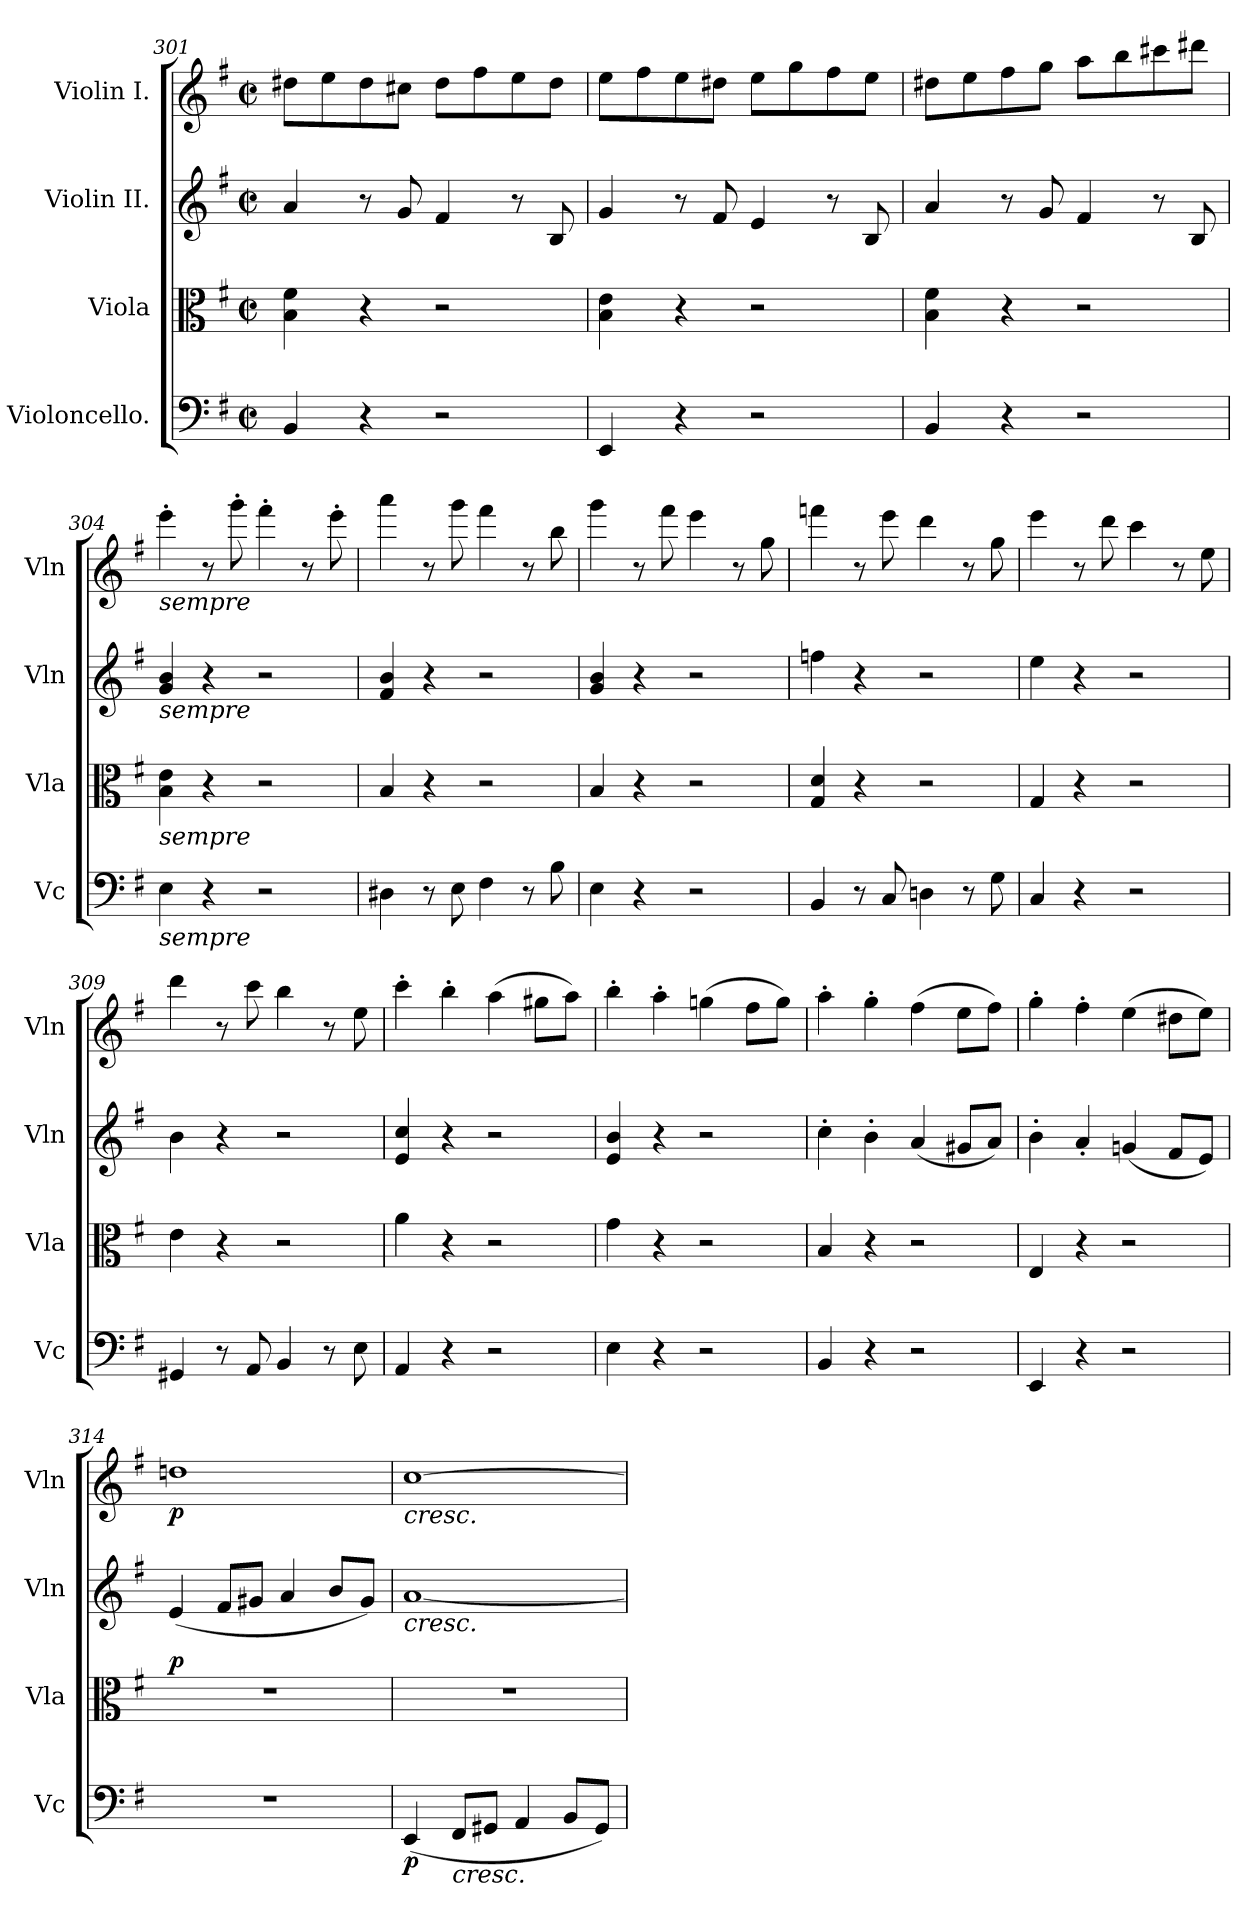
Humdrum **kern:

**kern	**dynam	**kern	**dynam	**kern	**kern	**dynam
*part4	*part4	*part3	*part3	*part2	*part1	*part1
*staff4	*staff4	*staff3	*staff3	*staff2	*staff1	*staff1
*I"Violoncello.	*	*I"Viola	*	*I"Violin II.	*I"Violin I.	*
*I'Vc	*	*I'Vla	*	*I'Vln	*I'Vln	*
*clefF4	*	*clefC3	*	*clefG2	*clefG2	*
*k[f#]	*	*k[f#]	*	*k[f#]	*k[f#]	*
*M2/2	*	*M2/2	*	*M2/2	*M2/2	*
*met(c|)	*	*met(c|)	*	*met(c|)	*met(c|)	*
=301	=301	=301	=301	=301	=301	=301
4BB	.	4B 4f#	.	4a	8dd#XL	.
.	.	.	.	.	8ee	.
4r	.	4r	.	8r	8dd#	.
.	.	.	.	8g	8cc#XJ	.
2r	.	2r	.	4f#	8dd#L	.
.	.	.	.	.	8ff#	.
.	.	.	.	8r	8ee	.
.	.	.	.	8B	8dd#J	.
=302	=302	=302	=302	=302	=302	=302
4EE	.	4B 4e	.	4g	8eeL	.
.	.	.	.	.	8ff#	.
4r	.	4r	.	8r	8ee	.
.	.	.	.	8f#	8dd#XJ	.
2r	.	2r	.	4e	8eeL	.
.	.	.	.	.	8gg	.
.	.	.	.	8r	8ff#	.
.	.	.	.	8B	8eeJ	.
=303	=303	=303	=303	=303	=303	=303
4BB	.	4B 4f#	.	4a	8dd#XL	.
.	.	.	.	.	8ee	.
4r	.	4r	.	8r	8ff#	.
.	.	.	.	8g	8ggJ	.
2r	.	2r	.	4f#	8aaL	.
.	.	.	.	.	8bb	.
.	.	.	.	8r	8ccc#X	.
.	.	.	.	8B	8ddd#XJ	.
=304	=304	=304	=304	=304	=304	=304
!	!	!	!	!	!LO:TX:b:i:t=sempre	!
!	!	!	!	!LO:TX:b:i:t=sempre	!	!
!	!	!LO:TX:b:i:t=sempre	!	!	!	!
!LO:TX:b:i:t=sempre	!	!	!	!	!	!
4E	.	4B 4e	.	4g 4b	4eee'	.
4r	.	4r	.	4r	8r	.
.	.	.	.	.	8ggg'	.
2r	.	2r	.	2r	4fff#'	.
.	.	.	.	.	8r	.
.	.	.	.	.	8eee'	.
=305	=305	=305	=305	=305	=305	=305
4D#X	.	4B	.	4f# 4b	4aaa	.
8r	.	4r	.	4r	8r	.
8E	.	.	.	.	8ggg	.
4F#	.	2r	.	2r	4fff#	.
8r	.	.	.	.	8r	.
8B	.	.	.	.	8bb	.
=306	=306	=306	=306	=306	=306	=306
4E	.	4B	.	4g 4b	4ggg	.
4r	.	4r	.	4r	8r	.
.	.	.	.	.	8fff#	.
2r	.	2r	.	2r	4eee	.
.	.	.	.	.	8r	.
.	.	.	.	.	8gg	.
=307	=307	=307	=307	=307	=307	=307
4BB	.	4G 4d	.	4ffn	4fffn	.
8r	.	4r	.	4r	8r	.
8C	.	.	.	.	8eee	.
4Dn	.	2r	.	2r	4ddd	.
8r	.	.	.	.	8r	.
8G	.	.	.	.	8gg	.
=308	=308	=308	=308	=308	=308	=308
4C	.	4G	.	4ee	4eee	.
4r	.	4r	.	4r	8r	.
.	.	.	.	.	8ddd	.
2r	.	2r	.	2r	4ccc	.
.	.	.	.	.	8r	.
.	.	.	.	.	8ee	.
=309	=309	=309	=309	=309	=309	=309
4GG#X	.	4e	.	4b	4ddd	.
8r	.	4r	.	4r	8r	.
8AA	.	.	.	.	8ccc	.
4BB	.	2r	.	2r	4bb	.
8r	.	.	.	.	8r	.
8E	.	.	.	.	8ee	.
=310	=310	=310	=310	=310	=310	=310
4AA	.	4a	.	4e 4cc	4ccc'	.
4r	.	4r	.	4r	4bb'	.
2r	.	2r	.	2r	(4aa	.
.	.	.	.	.	8gg#XL	.
.	.	.	.	.	8aaJ)	.
=311	=311	=311	=311	=311	=311	=311
4E	.	4g	.	4e 4b	4bb'	.
4r	.	4r	.	4r	4aa'	.
2r	.	2r	.	2r	(4ggn	.
.	.	.	.	.	8ff#L	.
.	.	.	.	.	8ggJ)	.
=312	=312	=312	=312	=312	=312	=312
4BB	.	4B	.	4cc'	4aa'	.
4r	.	4r	.	4b'	4gg'	.
2r	.	2r	.	(4a	(4ff#	.
.	.	.	.	8g#XL	8eeL	.
.	.	.	.	8aJ)	8ff#J)	.
=313	=313	=313	=313	=313	=313	=313
4EE	.	4E	.	4b'	4gg'	.
4r	.	4r	.	4a'	4ff#'	.
2r	.	2r	.	(4gn	(4ee	.
.	.	.	.	8f#L	8dd#XL	.
.	.	.	.	8eJ)	8eeJ)	.
=314	=314	=314	=314	=314	=314	=314
!	!	!	!LO:DY:a	!	!	!
1r	.	1r	p	(4e	1ddn	p
.	.	.	.	8f#L	.	.
.	.	.	.	8g#XJ	.	.
.	.	.	.	4a	.	.
.	.	.	.	8bL	.	.
.	.	.	.	8g#J)	.	.
=315	=315	=315	=315	=315	=315	=315
!	!	!	!	!	!LO:TX:b:i:t=cresc.	!
!	!	!	!	!LO:TX:b:i:t=cresc.	!	!
(4EE	p	1r	.	[1a	[1cc	.
!LO:TX:b:i:t=cresc.	!	!	!	!	!	!
8FF#L	.	.	.	.	.	.
8GG#XJ	.	.	.	.	.	.
4AA	.	.	.	.	.	.
8BBL	.	.	.	.	.	.
8GG#J)	.	.	.	.	.	.
=	=	=	=	=	=	=
*-	*-	*-	*-	*-	*-	*-
